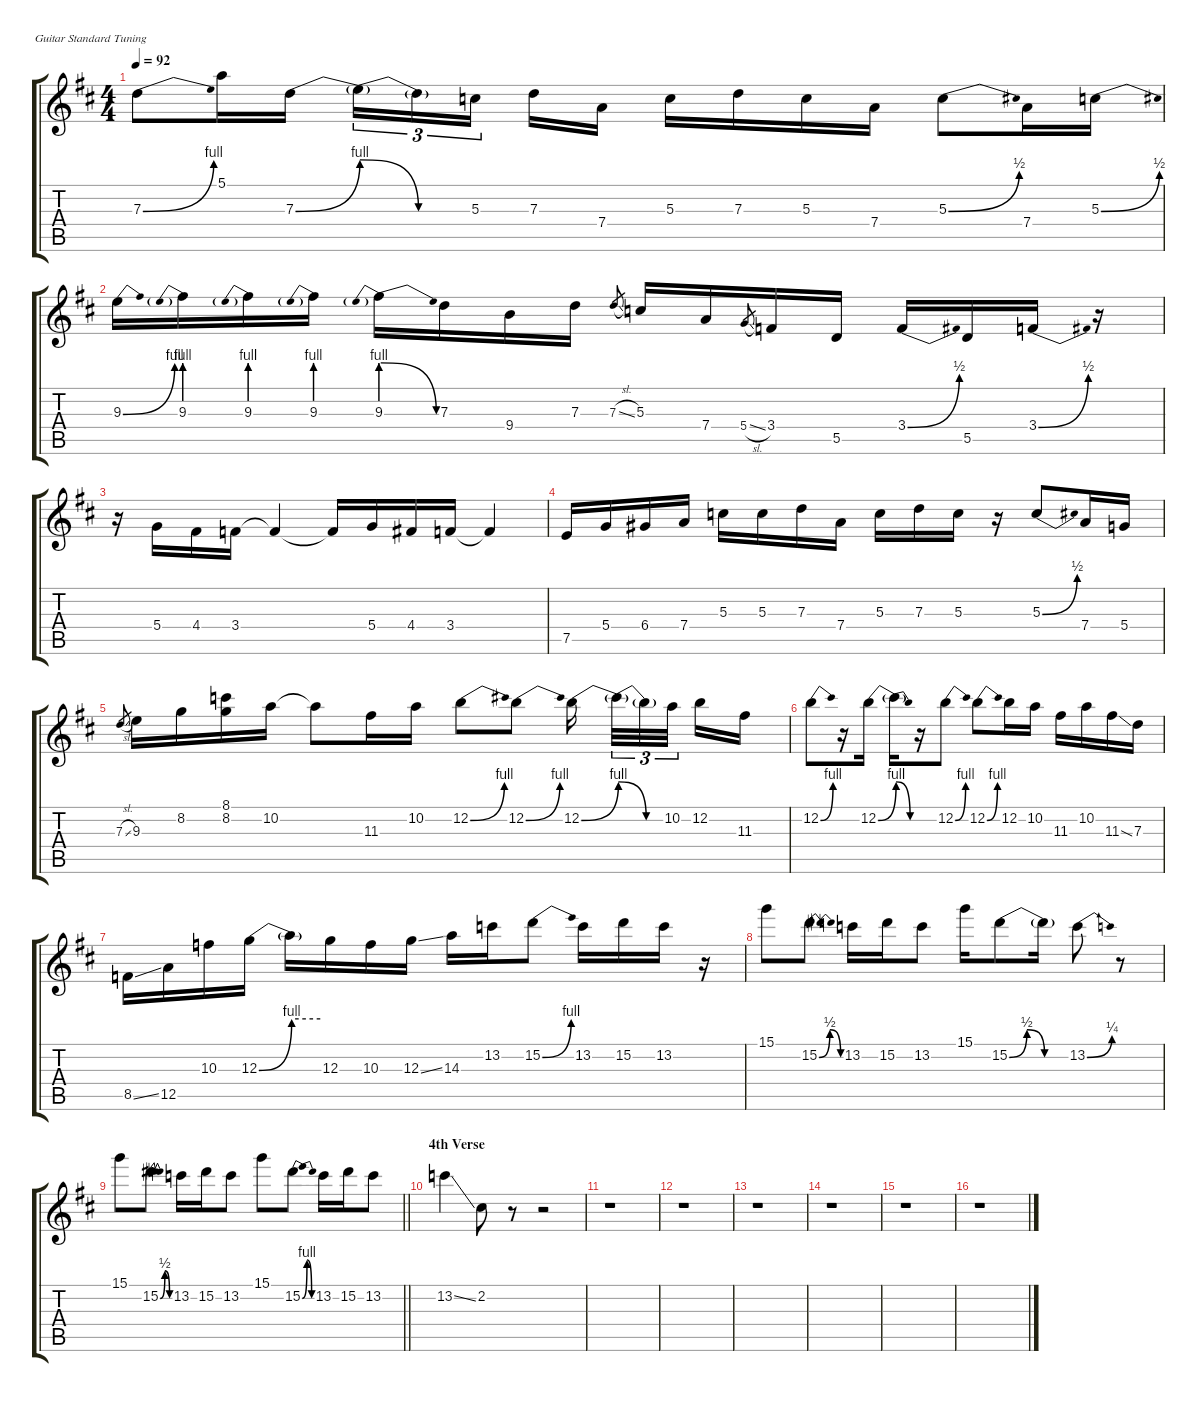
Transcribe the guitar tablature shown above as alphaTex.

\defaultSystemsLayout 4
\hideDynamics
\bracketExtendMode groupsimilarinstruments
\singleTrackTrackNamePolicy hidden
\multiTrackTrackNamePolicy hidden
\otherSystemsTrackNameOrientation horizontal
\track ("Solo Gtr" "od.guit.") {instrument overdrivenguitar}
\staff {score tabs}
\tuning (E4 B3 G3 D3 A2 E2)
\ts (4 4)
\tempo 92
\clef g2
\ks d
7.3{be (bend 0 0 30 4) acc forcenatural}.8{dy f beam Down} 5.1{acc forcenatural}.16{beam Down} 7.3{be (bend 0 0 60 4) acc forcenatural}.16{beam Down} 7.3{be (release 0 4 60 0) t}.16{tu (3 2) beam Down} 7.3{be (hold 0 0 60 0) t acc forcenatural}.16{tu (3 2) beam Down} 5.3{acc forcenatural}.16{tu (3 2) beam Down} 7.3{acc forcenatural}.16{beam Down} 7.4{acc forcenatural}.16{beam Down} 5.3{acc forcenatural}.16{beam Down} 7.3{acc forcenatural}.16{beam Down} 5.3{acc forcenatural}.16{beam Down} 7.4{acc forcenatural}.16{beam Down} 5.3{be (bend 0 0 30 2) acc forcenatural}.8{beam Down} 7.4{acc forcenatural}.16{beam Down} 5.3{be (bend 0 0 30 2) acc forcenatural}.16{beam Down} |
9.3{be (bend 0 0 30 4) acc forcenatural}.16{beam Down} 9.3{be (prebend 0 4 60 4)}.16{beam Down} 9.3{be (prebend 0 4 60 4)}.16{beam Down} 9.3{be (prebend 0 4 60 4)}.16{beam Down} 9.3{be (prebendrelease 0 4 30 0)}.16{beam Down} 7.3{acc forcenatural}.16{beam Down} 9.4{acc forcenatural}.16{beam Down} 7.3{acc forcenatural}.16{beam Down} 7.3{sl acc forcenatural}.8{gr dy mf beam Up} 5.3{acc forcenatural}.16{dy f beam Up} 7.4{acc forcenatural}.16{beam Up} 5.4{sl acc forcenatural}.8{gr dy mf beam Up} 3.4{acc forcenatural}.16{dy f beam Up} 5.5{acc forcenatural}.16{beam Up} 3.4{be (bend 0 0 30 2) acc forcenatural}.16{beam Up} 5.5{acc forcenatural}.16{beam Up} 3.4{be (bend 0 0 30 2) acc forcenatural}.16{beam Up} r.16{beam Up} |
r.16{beam Down} 5.4{acc forcenatural}.16{beam Up} 4.4{acc #}.16{beam Up} 3.4{acc forcenatural}.16{beam Up} 3.4{t acc forcenatural}.4{beam Up} 3.4{t acc forcenatural}.16{beam Up} 5.4{acc forcenatural}.16{beam Up} 4.4{acc #}.16{beam Up} 3.4{acc forcenatural}.16{beam Up} 3.4{t acc forcenatural}.4{beam Up} |
7.5{acc forcenatural}.16{beam Up} 5.4{acc forcenatural}.16{beam Up} 6.4{acc #}.16{beam Up} 7.4{acc forcenatural}.16{beam Up} 5.3{acc forcenatural}.16{beam Down} 5.3{acc forcenatural}.16{beam Down} 7.3{acc forcenatural}.16{beam Down} 7.4{acc forcenatural}.16{beam Down} 5.3{acc forcenatural}.16{beam Down} 7.3{acc forcenatural}.16{beam Down} 5.3{acc forcenatural}.16{beam Down} r.16{beam Down} 5.3{be (bend 0 0 30 2) acc forcenatural}.8{beam Up} 7.4{acc forcenatural}.16{beam Up} 5.4{acc forcenatural}.16{beam Up} |
7.3{sl acc forcenatural}.8{gr dy mf beam Up} 9.3{acc forcenatural}.16{dy f beam Down} 8.2{acc forcenatural}.16{beam Down} (8.1{acc forcenatural} 8.2{acc forcenatural}).16{beam Down} 10.2{acc forcenatural}.16{beam Down} 10.2{t acc forcenatural}.8{beam Down} 11.3{acc #}.16{beam Down} 10.2{acc forcenatural}.16{beam Down} 12.2{be (bend 0 0 30 4) acc forcenatural}.8{beam Down} 12.2{be (bend 0 0 30 4) acc forcenatural}.8{beam Down} 12.2{be (bend 0 0 60 4) acc forcenatural}.16{beam Down} 12.2{be (release 0 4 60 0) t}.32{tu (3 2) beam Down} 12.2{be (hold 0 0 60 0) t acc forcenatural}.32{tu (3 2) beam Down} 10.2{acc forcenatural}.32{tu (3 2) beam Down} 12.2{acc forcenatural}.16{beam Down} 11.3{acc #}.16{dy mp beam Down} |
12.2{be (bend 0 0 15 4) acc forcenatural}.8{dy f beam Down} r.16{beam Down} 12.2{be (bend 0 0 60 4) acc forcenatural}.16{beam Down} 12.2{be (release 0 4 60 0) t}.16{beam Down} r.16{beam Down} 12.2{be (bend 0 0 15 4) acc forcenatural}.8{beam Down} 12.2{be (bend 0 0 15 4) acc forcenatural}.8{beam Down} 12.2{acc forcenatural}.16{beam Down} 10.2{acc forcenatural}.16{beam Down} 11.3{acc #}.16{beam Down} 10.2{acc forcenatural}.16{beam Down} 11.3{ss acc #}.16{beam Down} 7.3{acc forcenatural}.16{dy mp beam Down} |
8.5{ss acc forcenatural}.16{dy f beam Down} 12.5{acc forcenatural}.16{beam Down} 10.3{acc forcenatural}.16{beam Down} 12.3{be (bend 0 0 60 4) acc forcenatural}.16{beam Down} 12.3{be (hold 0 4 60 4) t}.16{beam Down} 12.3{acc forcenatural}.16{beam Down} 10.3{acc forcenatural}.16{beam Down} 12.3{ss acc forcenatural}.16{beam Down} 14.3{acc forcenatural}.16{beam Down} 13.2{acc forcenatural}.16{beam Down} 15.2{be (bend 0 0 30 4) acc forcenatural}.8{beam Down} 13.2{acc forcenatural}.16{beam Down} 15.2{acc forcenatural}.16{beam Down} 13.2{acc forcenatural}.16{beam Down} r.16{beam Down} |
15.1{acc forcenatural}.8{beam Down} 15.2{be (bendrelease 0 0 9.999999599999999 2 39 2 50.0000016 0) acc forcenatural}.8{beam Down} 13.2{acc forcenatural}.16{beam Down} 15.2{acc forcenatural}.16{beam Down} 13.2{acc forcenatural}.8{beam Down} 15.1{acc forcenatural}.16{beam Down} 15.2{be (bendrelease 0 0 30 2 30 2 60 0) acc forcenatural}.8{beam Down} 15.2{be (hold 0 0 60 0) t acc forcenatural}.16{beam Down} 13.2{be (bend 0 0 30 1) acc forcenatural}.8{beam Down} r.8{beam Down} |
\barLineRight lightlight
15.1{acc forcenatural}.8{beam Down} 15.2{be (bendrelease 0 0 9.999999599999999 2 30 2 34.9999992 0) acc forcenatural}.8{beam Down} 13.2{acc forcenatural}.16{beam Down} 15.2{acc forcenatural}.16{beam Down} 13.2{acc forcenatural}.8{beam Down} 15.1{acc forcenatural}.8{beam Down} 15.2{be (bendrelease 0 0 9.999999599999999 4 30 4 34.9999992 0) acc forcenatural}.8{beam Down} 13.2{acc forcenatural}.16{beam Down} 15.2{acc forcenatural}.16{beam Down} 13.2{acc forcenatural}.8{beam Down} |
\section ("" "4th Verse")
13.2{ss acc forcenatural}.4{beam Down} 2.2{acc #}.8{dy mp beam Down} r.8{beam Down} r.2{beam Down} |
r.1{beam Down} |
r.1{beam Down} |
r.1{beam Down} |
r.1{beam Down} |
r.1{beam Down} |
r.1{beam Down}
